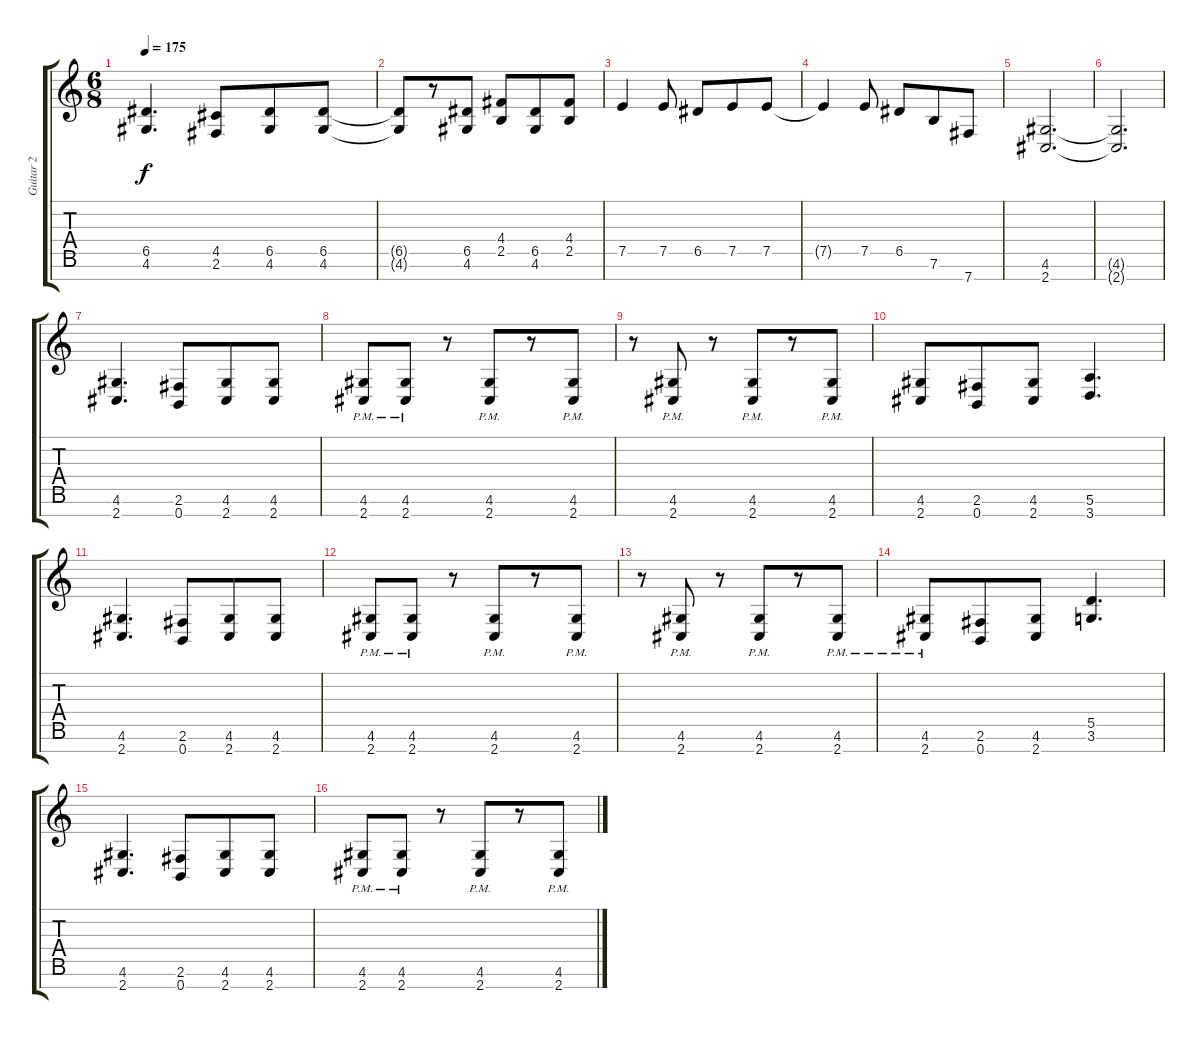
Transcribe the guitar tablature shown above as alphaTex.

\track ("Guitar 2" "Guitar 2") {instrument distortionguitar}
\staff {score tabs}
\tuning (E4 B3 G3 D3 A2 E2 B1) {hide}
\ts (6 8)
\tempo 175
\clef g2
\ks c
(6.5 4.6).4{d dy f} (4.5 2.6).8 (6.5 4.6).8 (6.5 4.6).8 |
(6.5{t} 4.6{t}).8 r.8 (6.5 4.6).8 (4.4 2.5).8 (6.5 4.6).8 (4.4 2.5).8 |
7.5.4 7.5.8 6.5.8 7.5.8 7.5.8 |
7.5{t}.4 7.5.8 6.5.8 7.6.8 7.7.8 |
(4.6 2.7).2{d} |
(4.6{t} 2.7{t}).2{d} |
(4.6 2.7).4{d} (2.6 0.7).8 (4.6 2.7).8 (4.6 2.7).8 |
(4.6{pm} 2.7).8 (4.6{pm} 2.7).8 r.8 (4.6{pm} 2.7).8 r.8 (4.6{pm} 2.7).8 |
r.8 (4.6{pm} 2.7).8 r.8 (4.6{pm} 2.7).8 r.8 (4.6{pm} 2.7).8 |
(4.6 2.7).8 (2.6 0.7).8 (4.6 2.7).8 (5.6 3.7).4{d} |
(4.6 2.7).4{d} (2.6 0.7).8 (4.6 2.7).8 (4.6 2.7).8 |
(4.6{pm} 2.7).8 (4.6{pm} 2.7).8 r.8 (4.6{pm} 2.7).8 r.8 (4.6{pm} 2.7).8 |
r.8 (4.6{pm} 2.7).8 r.8 (4.6{pm} 2.7).8 r.8 (4.6{pm} 2.7).8 |
(4.6{pm} 2.7).8 (2.6 0.7).8 (4.6 2.7).8 (5.5 3.6).4{d} |
(4.6 2.7).4{d} (2.6 0.7).8 (4.6 2.7).8 (4.6 2.7).8 |
(4.6{pm} 2.7).8 (4.6{pm} 2.7).8 r.8 (4.6{pm} 2.7).8 r.8 (4.6{pm} 2.7).8
